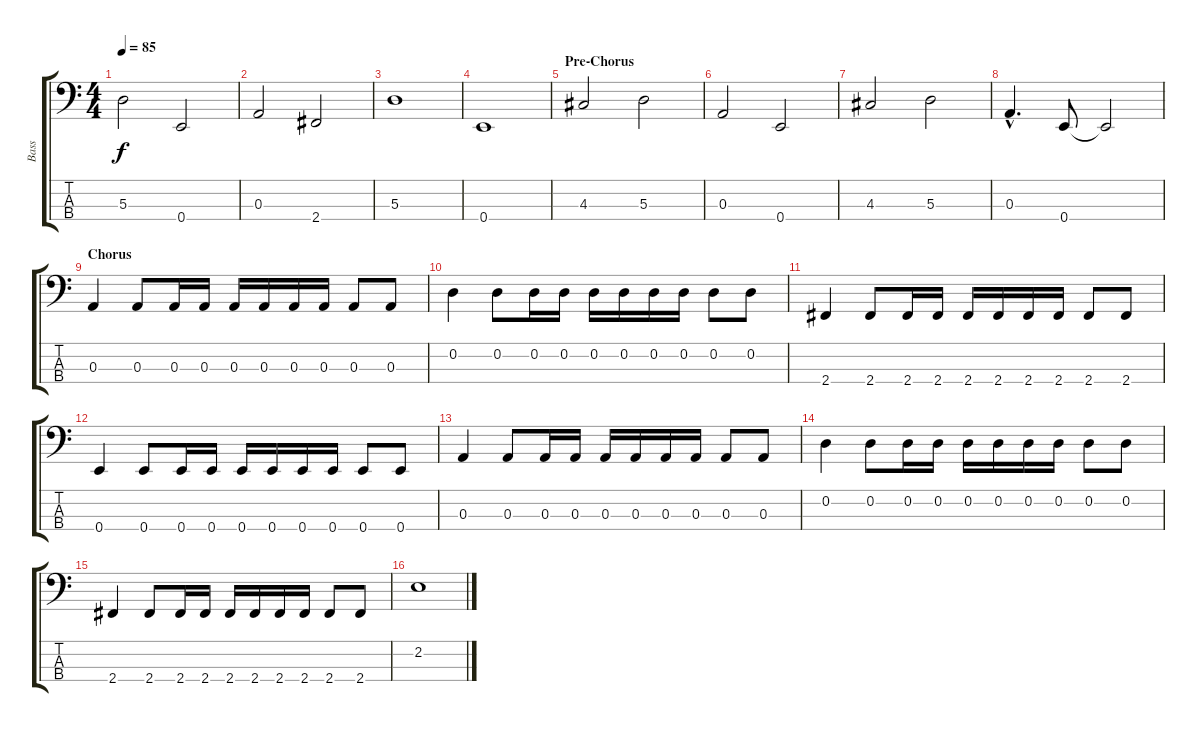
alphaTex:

\track ("Bass" "Bass") {instrument electricbassfinger}
\staff {score tabs}
\tuning (G2 D2 A1 E1) {hide}
\ts (4 4)
\tempo 85
\clef f4
\ks c
5.3.2{dy f} 0.4.2 |
0.3.2 2.4.2 |
5.3.1 |
0.4.1 |
\section ("" "Pre-Chorus")
4.3.2 5.3.2 |
0.3.2 0.4.2 |
4.3.2 5.3.2 |
0.3{hac}.4{d} 0.4.8 0.4{t}.2 |
\section ("" "Chorus")
0.3.4 0.3.8 0.3.16 0.3.16 0.3.16 0.3.16 0.3.16 0.3.16 0.3.8 0.3.8 |
0.2.4 0.2.8 0.2.16 0.2.16 0.2.16 0.2.16 0.2.16 0.2.16 0.2.8 0.2.8 |
2.4.4 2.4.8 2.4.16 2.4.16 2.4.16 2.4.16 2.4.16 2.4.16 2.4.8 2.4.8 |
0.4.4 0.4.8 0.4.16 0.4.16 0.4.16 0.4.16 0.4.16 0.4.16 0.4.8 0.4.8 |
0.3.4 0.3.8 0.3.16 0.3.16 0.3.16 0.3.16 0.3.16 0.3.16 0.3.8 0.3.8 |
0.2.4 0.2.8 0.2.16 0.2.16 0.2.16 0.2.16 0.2.16 0.2.16 0.2.8 0.2.8 |
2.4.4 2.4.8 2.4.16 2.4.16 2.4.16 2.4.16 2.4.16 2.4.16 2.4.8 2.4.8 |
2.2.1
